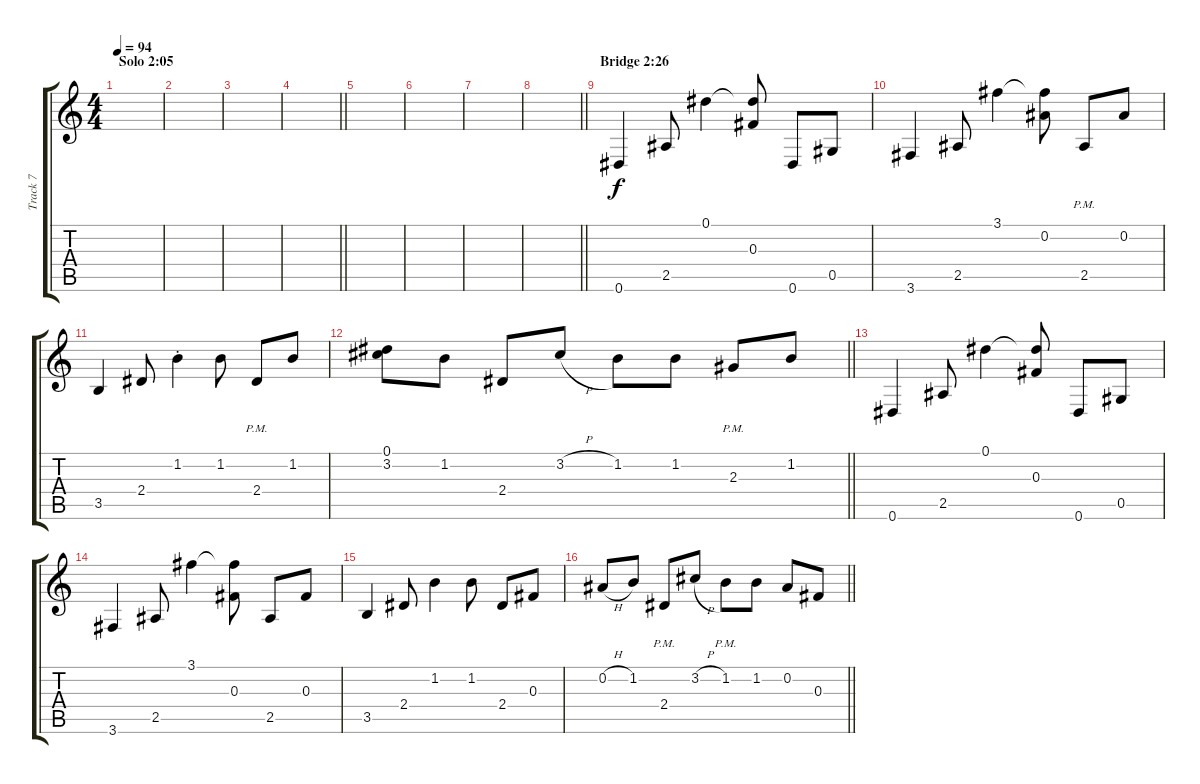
\track ("Track 7" "Track 7") {instrument overdrivenguitar}
\staff {score tabs}
\tuning (Eb4 Bb3 Gb3 Db3 Ab2 Eb2) {hide}
\ts (4 4)
\section ("" "Solo 2:05")
\tempo 94
\clef g2
\ks c
|
|
|
\barLineRight lightlight
|
|
|
|
\barLineRight lightlight
|
\section ("" "Bridge 2:26")
0.6.4{volume 7} 2.5.8 0.1.4 (0.1{t} 0.3).8 0.6.8 0.5.8 |
3.6.4 2.5.8 3.1.4 (3.1{t} 0.2).8 2.5{pm}.8 0.2.8 |
3.5.4 2.4.8 1.2{st}.4 1.2.8 2.4{pm}.8 1.2.8 |
\barLineRight lightlight
(0.1 3.2).8 1.2.8 2.4.8 3.2{h}.8 1.2.8 1.2.8 2.3{pm}.8 1.2.8 |
0.6.4 2.5.8 0.1.4 (0.1{t} 0.3).8 0.6.8 0.5.8 |
3.6.4 2.5.8 3.1.4 (3.1{t} 0.3).8 2.5.8 0.3.8 |
3.5.4 2.4.8 1.2.4 1.2.8 2.4.8 0.3.8 |
\barLineRight lightlight
0.2{h}.8 1.2.8 2.4{pm}.8 3.2{h}.8 1.2{pm}.8 1.2.8 0.2.8 0.3.8
